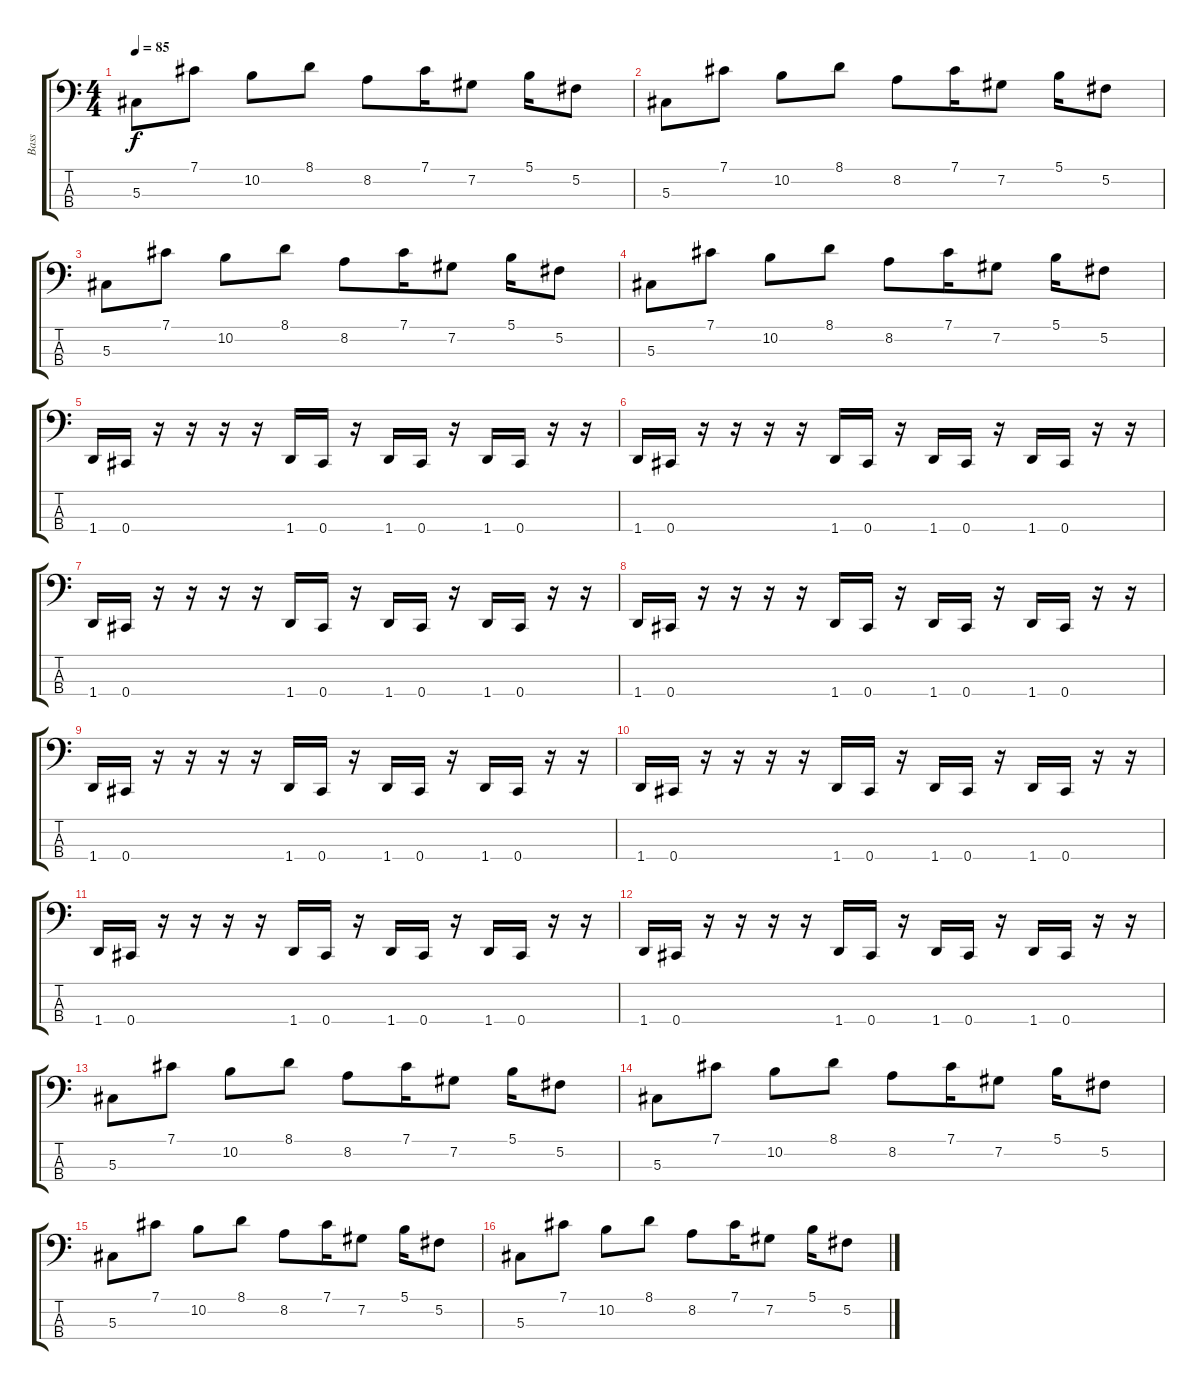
\track ("Bass" "Bass") {instrument electricbasspick}
\staff {score tabs}
\tuning (Gb2 Db2 Ab1 Db1) {hide}
\ts (4 4)
\tempo 85
\clef f4
\ks c
5.3.8{dy f} 7.1.8 10.2.8 8.1.8 8.2.8 7.1.16 7.2.8 5.1.16 5.2.8 |
5.3.8 7.1.8 10.2.8 8.1.8 8.2.8 7.1.16 7.2.8 5.1.16 5.2.8 |
5.3.8 7.1.8 10.2.8 8.1.8 8.2.8 7.1.16 7.2.8 5.1.16 5.2.8 |
5.3.8 7.1.8 10.2.8 8.1.8 8.2.8 7.1.16 7.2.8 5.1.16 5.2.8 |
1.4.16 0.4.16 r.16 r.16 r.16 r.16 1.4.16 0.4.16 r.16 1.4.16 0.4.16 r.16 1.4.16 0.4.16 r.16 r.16 |
1.4.16 0.4.16 r.16 r.16 r.16 r.16 1.4.16 0.4.16 r.16 1.4.16 0.4.16 r.16 1.4.16 0.4.16 r.16 r.16 |
1.4.16 0.4.16 r.16 r.16 r.16 r.16 1.4.16 0.4.16 r.16 1.4.16 0.4.16 r.16 1.4.16 0.4.16 r.16 r.16 |
1.4.16 0.4.16 r.16 r.16 r.16 r.16 1.4.16 0.4.16 r.16 1.4.16 0.4.16 r.16 1.4.16 0.4.16 r.16 r.16 |
1.4.16 0.4.16 r.16 r.16 r.16 r.16 1.4.16 0.4.16 r.16 1.4.16 0.4.16 r.16 1.4.16 0.4.16 r.16 r.16 |
1.4.16 0.4.16 r.16 r.16 r.16 r.16 1.4.16 0.4.16 r.16 1.4.16 0.4.16 r.16 1.4.16 0.4.16 r.16 r.16 |
1.4.16 0.4.16 r.16 r.16 r.16 r.16 1.4.16 0.4.16 r.16 1.4.16 0.4.16 r.16 1.4.16 0.4.16 r.16 r.16 |
1.4.16 0.4.16 r.16 r.16 r.16 r.16 1.4.16 0.4.16 r.16 1.4.16 0.4.16 r.16 1.4.16 0.4.16 r.16 r.16 |
5.3.8 7.1.8 10.2.8 8.1.8 8.2.8 7.1.16 7.2.8 5.1.16 5.2.8 |
5.3.8 7.1.8 10.2.8 8.1.8 8.2.8 7.1.16 7.2.8 5.1.16 5.2.8 |
5.3.8 7.1.8 10.2.8 8.1.8 8.2.8 7.1.16 7.2.8 5.1.16 5.2.8 |
5.3.8 7.1.8 10.2.8 8.1.8 8.2.8 7.1.16 7.2.8 5.1.16 5.2.8
